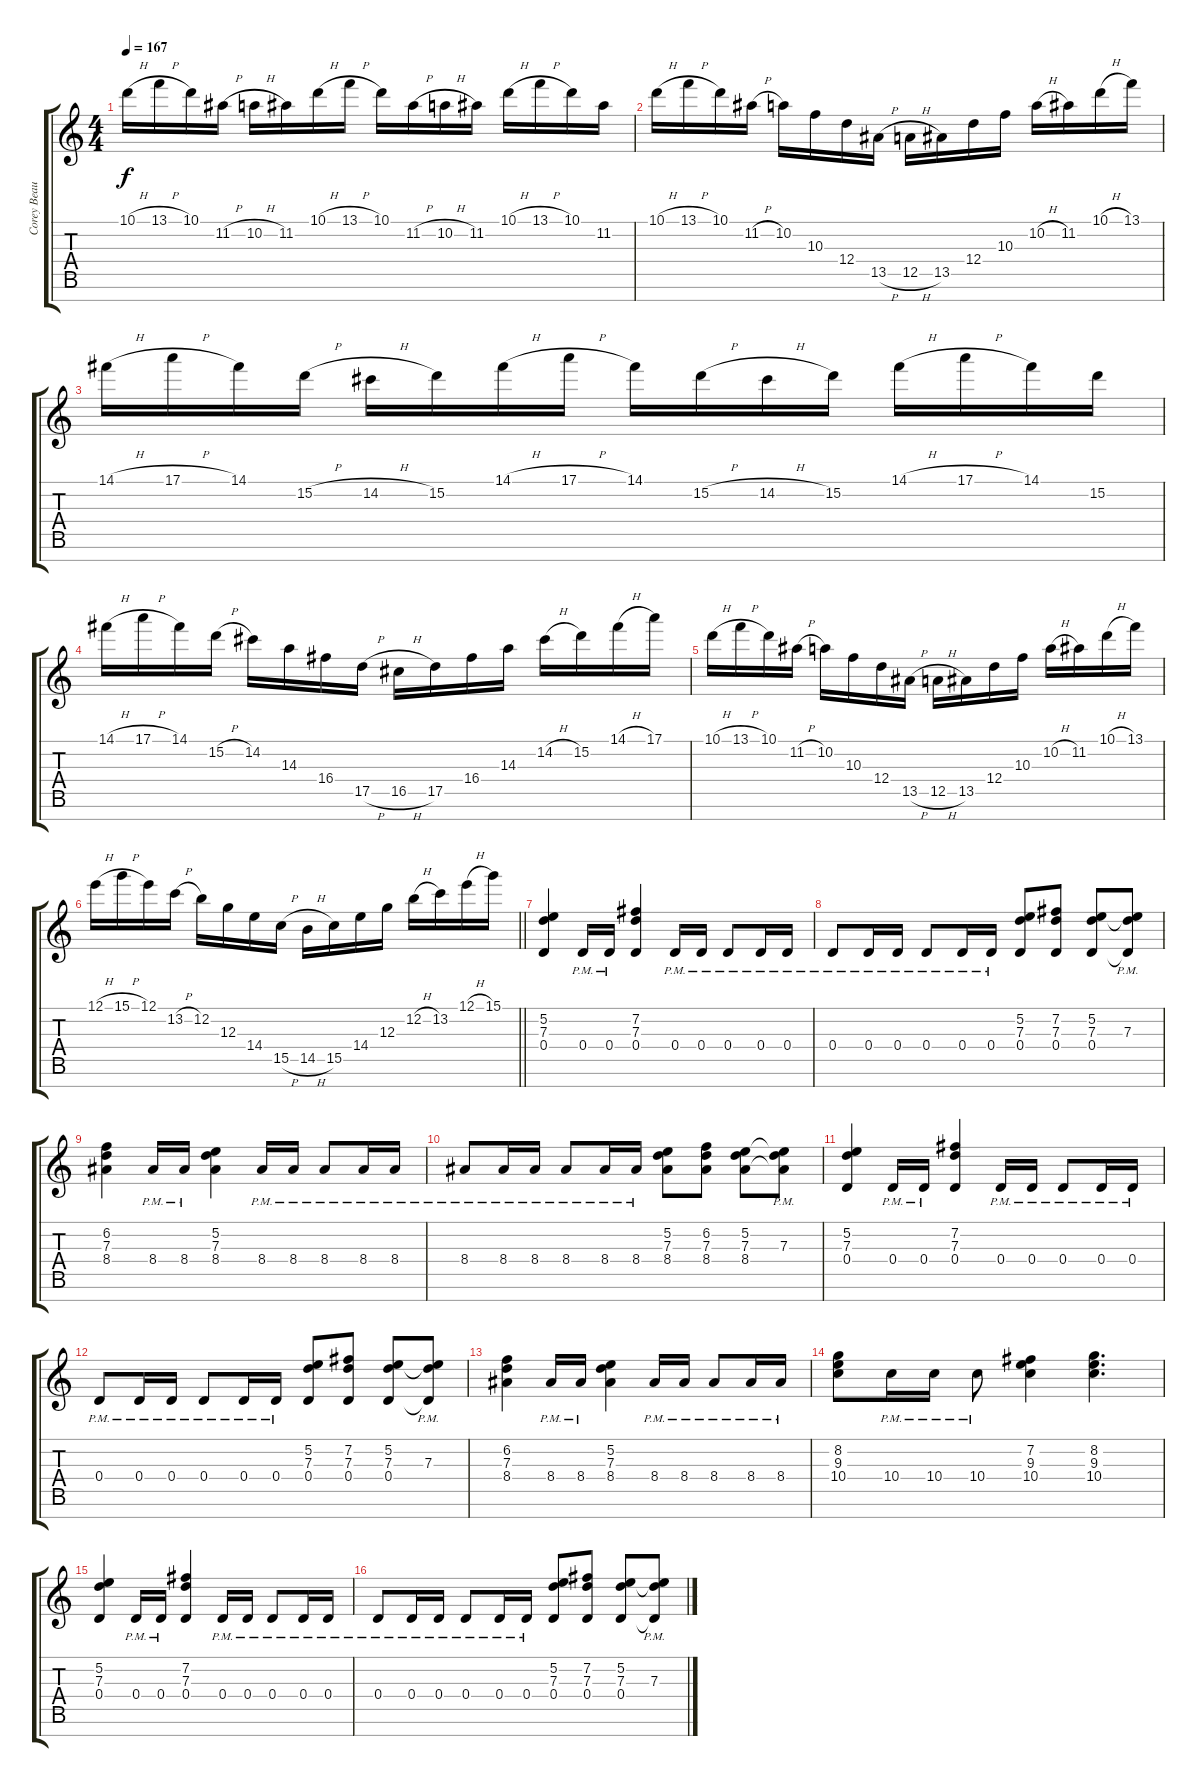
\track ("Corey Beaulieu" "Corey Beau") {instrument distortionguitar}
\staff {score tabs}
\tuning (E4 B3 G3 D3 A2 E2 B1) {hide}
\ts (4 4)
\tempo 167
\clef g2
\ks c
10.1{h}.16{dy f} 13.1{h}.16 10.1.16 11.2{h}.16 10.2{h}.16 11.2.16 10.1{h}.16 13.1{h}.16 10.1.16 11.2{h}.16 10.2{h}.16 11.2.16 10.1{h}.16 13.1{h}.16 10.1.16 11.2.16 |
10.1{h}.16 13.1{h}.16 10.1.16 11.2{h}.16 10.2.16 10.3.16 12.4.16 13.5{h}.16 12.5{h}.16 13.5.16 12.4.16 10.3.16 10.2{h}.16 11.2.16 10.1{h}.16 13.1.16 |
14.1{h}.16 17.1{h}.16 14.1.16 15.2{h}.16 14.2{h}.16 15.2.16 14.1{h}.16 17.1{h}.16 14.1.16 15.2{h}.16 14.2{h}.16 15.2.16 14.1{h}.16 17.1{h}.16 14.1.16 15.2.16 |
14.1{h}.16 17.1{h}.16 14.1.16 15.2{h}.16 14.2.16 14.3.16 16.4.16 17.5{h}.16 16.5{h}.16 17.5.16 16.4.16 14.3.16 14.2{h}.16 15.2.16 14.1{h}.16 17.1.16 |
10.1{h}.16 13.1{h}.16 10.1.16 11.2{h}.16 10.2.16 10.3.16 12.4.16 13.5{h}.16 12.5{h}.16 13.5.16 12.4.16 10.3.16 10.2{h}.16 11.2.16 10.1{h}.16 13.1.16 |
\barLineRight lightlight
12.1{h}.16 15.1{h}.16 12.1.16 13.2{h}.16 12.2.16 12.3.16 14.4.16 15.5{h}.16 14.5{h}.16 15.5.16 14.4.16 12.3.16 12.2{h}.16 13.2.16 12.1{h}.16 15.1.16 |
(5.2 7.3 0.4).4{instrument distortionguitar} 0.4{pm}.16 0.4{pm}.16 (7.2 7.3 0.4).4 0.4{pm}.16 0.4{pm}.16 0.4{pm}.8 0.4{pm}.16 0.4{pm}.16 |
0.4{pm}.8 0.4{pm}.16 0.4{pm}.16 0.4{pm}.8 0.4{pm}.16 0.4{pm}.16 (5.2 7.3 0.4).8 (7.2 7.3 0.4).8 (5.2 7.3 0.4).8 (5.2{t} 7.3{pm} 0.4{t}).8 |
(6.2 7.3 8.4).4 8.4{pm}.16 8.4{pm}.16 (5.2 7.3 8.4).4 8.4{pm}.16 8.4{pm}.16 8.4{pm}.8 8.4{pm}.16 8.4{pm}.16 |
8.4{pm}.8 8.4{pm}.16 8.4{pm}.16 8.4{pm}.8 8.4{pm}.16 8.4{pm}.16 (5.2 7.3 8.4).8 (6.2 7.3 8.4).8 (5.2 7.3 8.4).8 (5.2{t} 7.3{pm} 8.4{t}).8 |
(5.2 7.3 0.4).4 0.4{pm}.16 0.4{pm}.16 (7.2 7.3 0.4).4 0.4{pm}.16 0.4{pm}.16 0.4{pm}.8 0.4{pm}.16 0.4{pm}.16 |
0.4{pm}.8 0.4{pm}.16 0.4{pm}.16 0.4{pm}.8 0.4{pm}.16 0.4{pm}.16 (5.2 7.3 0.4).8 (7.2 7.3 0.4).8 (5.2 7.3 0.4).8 (5.2{t} 7.3{pm} 0.4{t}).8 |
(6.2 7.3 8.4).4 8.4{pm}.16 8.4{pm}.16 (5.2 7.3 8.4).4 8.4{pm}.16 8.4{pm}.16 8.4{pm}.8 8.4{pm}.16 8.4{pm}.16 |
(8.2 9.3 10.4).8 10.4{pm}.16 10.4{pm}.16 10.4{pm}.8 (7.2 9.3 10.4).4 (8.2 9.3 10.4).4{d} |
(5.2 7.3 0.4).4 0.4{pm}.16 0.4{pm}.16 (7.2 7.3 0.4).4 0.4{pm}.16 0.4{pm}.16 0.4{pm}.8 0.4{pm}.16 0.4{pm}.16 |
0.4{pm}.8 0.4{pm}.16 0.4{pm}.16 0.4{pm}.8 0.4{pm}.16 0.4{pm}.16 (5.2 7.3 0.4).8 (7.2 7.3 0.4).8 (5.2 7.3 0.4).8 (5.2{t} 7.3{pm} 0.4{t}).8
